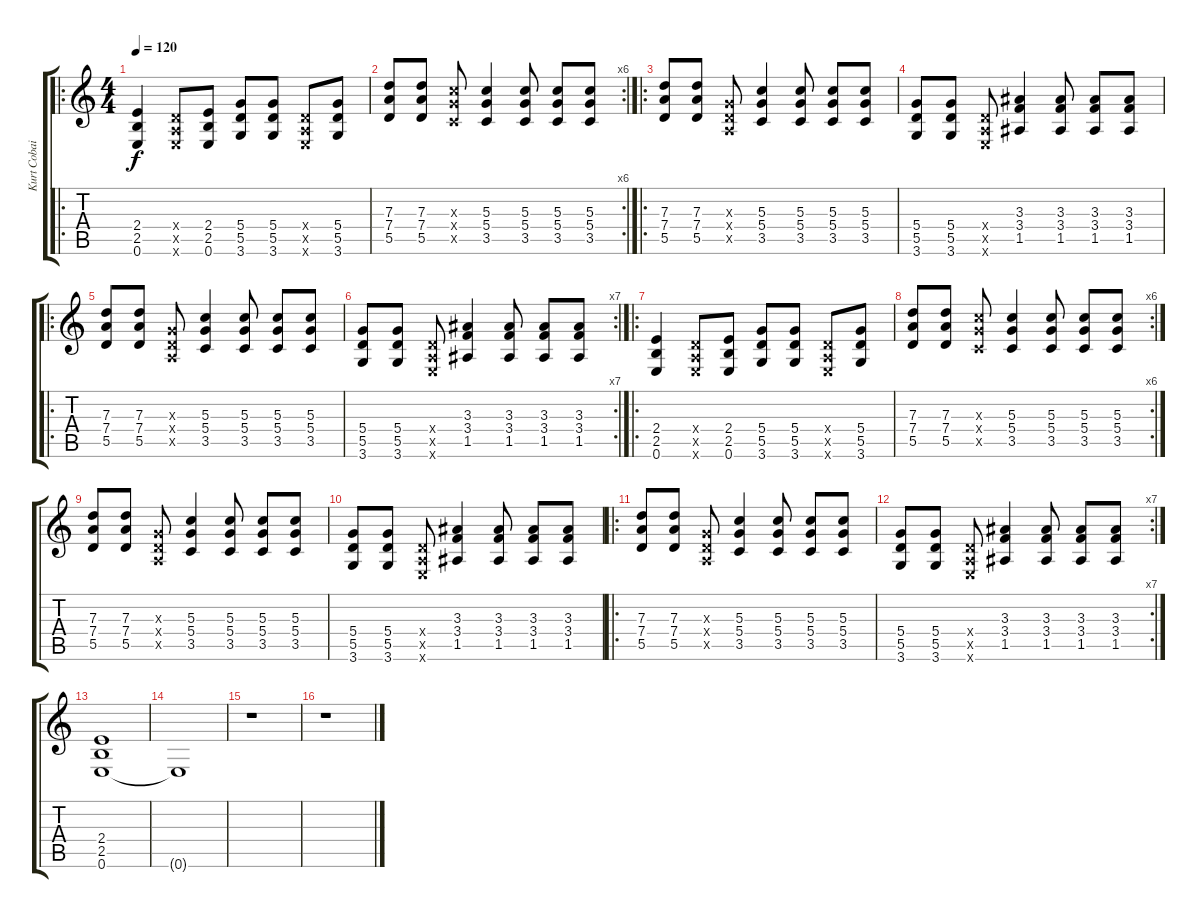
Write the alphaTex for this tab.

\track ("Kurt Cobain" "Kurt Cobai") {instrument acousticguitarsteel}
\staff {score tabs}
\tuning (E4 B3 G3 D3 A2 E2) {hide}
\ro
\ts (4 4)
\tempo 120
\clef g2
\ks c
(2.4 2.5 0.6).4{dy f instrument acousticguitarsteel} (0.4{x} 0.5{x} 0.6{x}).8 (2.4 2.5 0.6).8 (5.4 5.5 3.6).8 (5.4 5.5 3.6).8 (0.4{x} 0.5{x} 0.6{x}).8 (5.4 5.5 3.6).8 |
\rc 6
(7.3 7.4 5.5).8 (7.3 7.4 5.5).8 (5.3{x} 5.4{x} 3.5{x}).8 (5.3 5.4 3.5).4 (5.3 5.4 3.5).8 (5.3 5.4 3.5).8 (5.3 5.4 3.5).8 |
\ro
(7.3 7.4 5.5).8 (7.3 7.4 5.5).8 (0.3{x} 0.4{x} 0.5{x}).8 (5.3 5.4 3.5).4 (5.3 5.4 3.5).8 (5.3 5.4 3.5).8 (5.3 5.4 3.5).8 |
(5.4 5.5 3.6).8 (5.4 5.5 3.6).8 (0.4{x} 0.5{x} 0.6{x}).8 (3.3 3.4 1.5).4 (3.3 3.4 1.5).8 (3.3 3.4 1.5).8 (3.3 3.4 1.5).8 |
\ro
(7.3 7.4 5.5).8 (7.3 7.4 5.5).8 (0.3{x} 0.4{x} 0.5{x}).8 (5.3 5.4 3.5).4 (5.3 5.4 3.5).8 (5.3 5.4 3.5).8 (5.3 5.4 3.5).8 |
\rc 7
(5.4 5.5 3.6).8 (5.4 5.5 3.6).8 (0.4{x} 0.5{x} 0.6{x}).8 (3.3 3.4 1.5).4 (3.3 3.4 1.5).8 (3.3 3.4 1.5).8 (3.3 3.4 1.5).8 |
\ro
(2.4 2.5 0.6).4 (0.4{x} 0.5{x} 0.6{x}).8 (2.4 2.5 0.6).8 (5.4 5.5 3.6).8 (5.4 5.5 3.6).8 (0.4{x} 0.5{x} 0.6{x}).8 (5.4 5.5 3.6).8 |
\rc 6
(7.3 7.4 5.5).8 (7.3 7.4 5.5).8 (5.3{x} 5.4{x} 3.5{x}).8 (5.3 5.4 3.5).4 (5.3 5.4 3.5).8 (5.3 5.4 3.5).8 (5.3 5.4 3.5).8 |
(7.3 7.4 5.5).8 (7.3 7.4 5.5).8 (0.3{x} 0.4{x} 0.5{x}).8 (5.3 5.4 3.5).4 (5.3 5.4 3.5).8 (5.3 5.4 3.5).8 (5.3 5.4 3.5).8 |
(5.4 5.5 3.6).8 (5.4 5.5 3.6).8 (0.4{x} 0.5{x} 0.6{x}).8 (3.3 3.4 1.5).4 (3.3 3.4 1.5).8 (3.3 3.4 1.5).8 (3.3 3.4 1.5).8 |
\ro
(7.3 7.4 5.5).8 (7.3 7.4 5.5).8 (0.3{x} 0.4{x} 0.5{x}).8 (5.3 5.4 3.5).4 (5.3 5.4 3.5).8 (5.3 5.4 3.5).8 (5.3 5.4 3.5).8 |
\rc 7
(5.4 5.5 3.6).8 (5.4 5.5 3.6).8 (0.4{x} 0.5{x} 0.6{x}).8 (3.3 3.4 1.5).4 (3.3 3.4 1.5).8 (3.3 3.4 1.5).8 (3.3 3.4 1.5).8 |
(2.4 2.5 0.6).1 |
0.6{t}.1 |
r.1 |
r.1
